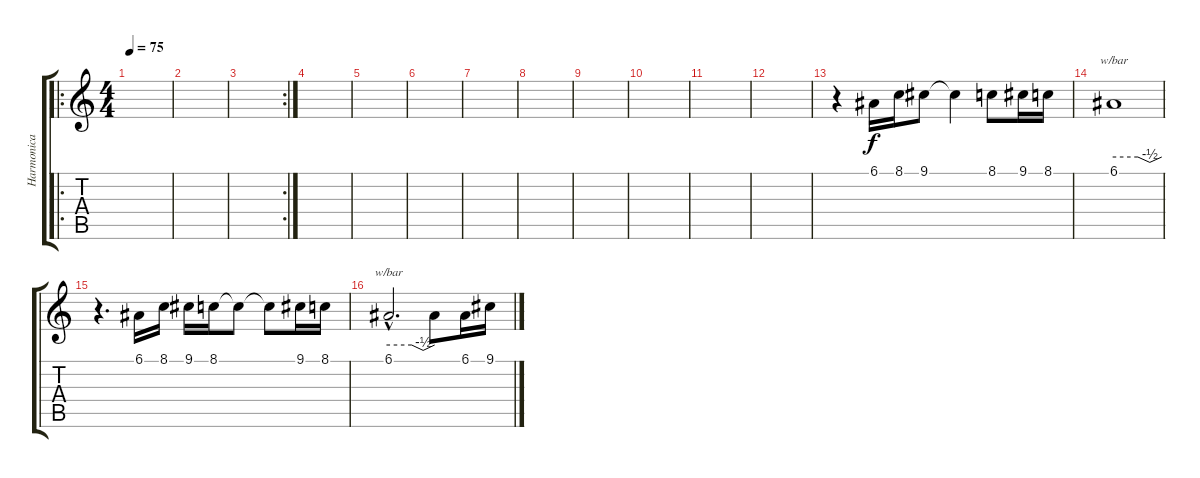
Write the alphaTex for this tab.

\track ("Harmonica" "Harmonica") {instrument englishhorn}
\staff {score tabs}
\tuning (E4 B3 G3 D3 A2 E2) {hide}
\ro
\ts (4 4)
\tempo 75
\clef g2
\ks c
|
|
\rc 2
|
|
|
|
|
|
|
|
|
|
r.4 6.1.16 8.1.16 9.1.8 9.1{t}.4 8.1.8 9.1.16 8.1.16 |
6.1.1{tbe (custom default 0 0 30 0 45 -2 60 0)} |
r.4{d} 6.1.16 8.1.16 9.1.16 8.1.16 8.1{t}.8 8.1{t}.8 9.1.16 8.1.16 |
6.1{hac}.2{d tbe (custom default 0 0 30 0 45 -2 60 0)} 6.1{t}.8 6.1.16 9.1.16
